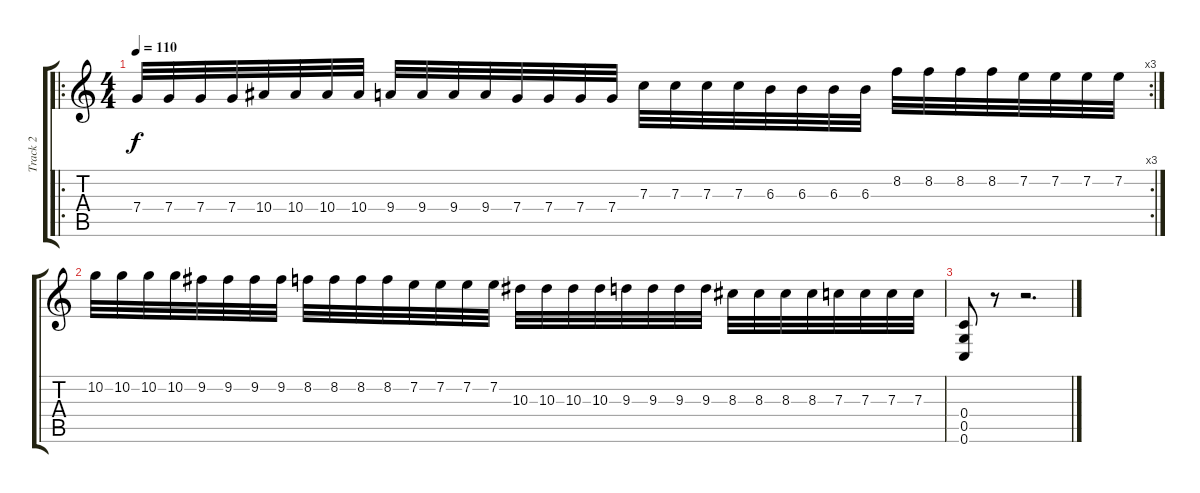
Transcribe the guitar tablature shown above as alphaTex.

\track ("Track 2" "Track 2") {instrument overdrivenguitar}
\staff {score tabs}
\tuning (D4 A3 F3 C3 G2 C2) {hide}
\ro
\rc 3
\ts (4 4)
\tempo 110
\clef g2
\ks c
7.4.32{dy f} 7.4.32 7.4.32 7.4.32 10.4.32 10.4.32 10.4.32 10.4.32 9.4.32 9.4.32 9.4.32 9.4.32 7.4.32 7.4.32 7.4.32 7.4.32 7.3.32 7.3.32 7.3.32 7.3.32 6.3.32 6.3.32 6.3.32 6.3.32 8.2.32 8.2.32 8.2.32 8.2.32 7.2.32 7.2.32 7.2.32 7.2.32 |
10.2.32 10.2.32 10.2.32 10.2.32 9.2.32 9.2.32 9.2.32 9.2.32 8.2.32 8.2.32 8.2.32 8.2.32 7.2.32 7.2.32 7.2.32 7.2.32 10.3.32 10.3.32 10.3.32 10.3.32 9.3.32 9.3.32 9.3.32 9.3.32 8.3.32 8.3.32 8.3.32 8.3.32 7.3.32 7.3.32 7.3.32 7.3.32 |
(0.4 0.5 0.6).8 r.8 r.2{d}
